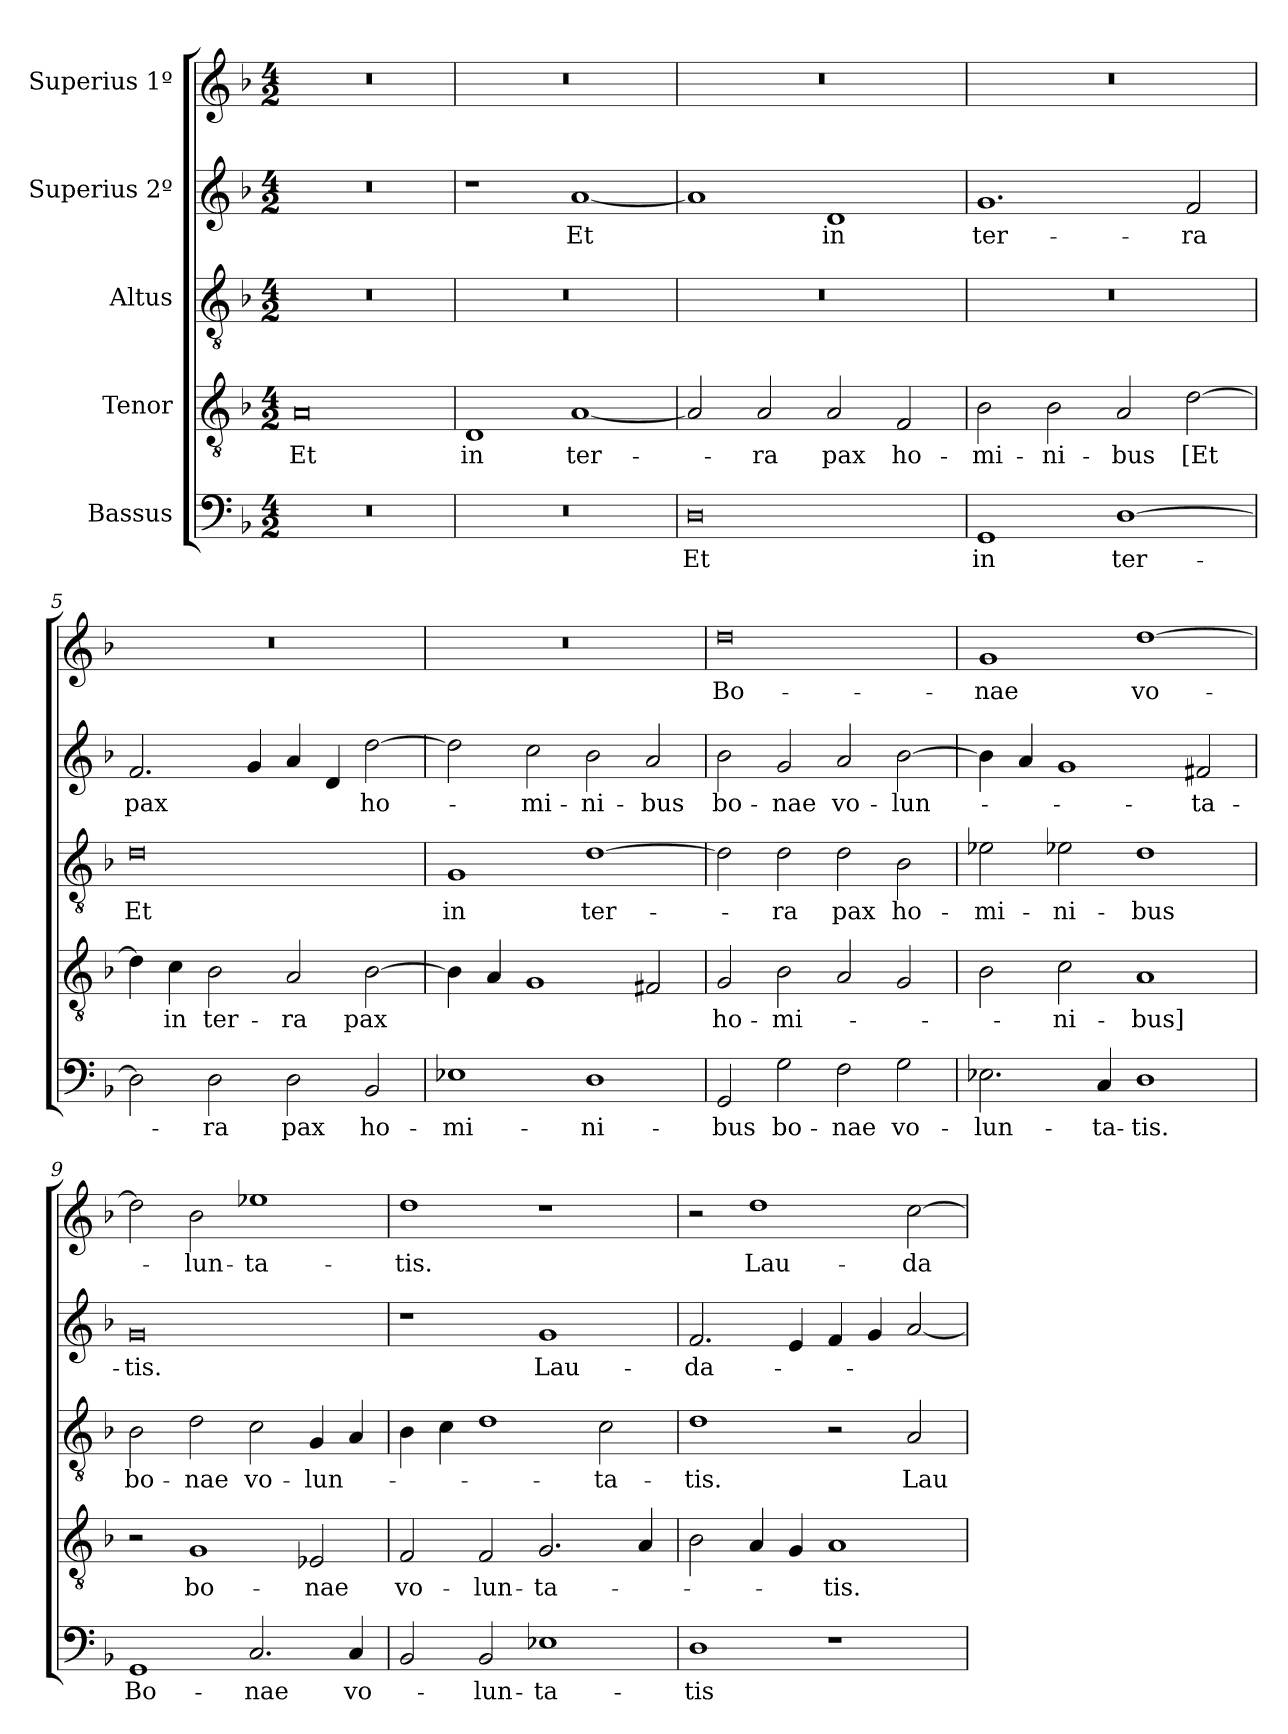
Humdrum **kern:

**kern	**text	**kern	**text	**kern	**text	**kern	**text	**kern	**text
*part5	*part5	*part4	*part4	*part3	*part3	*part2	*part2	*part1	*part1
*staff5	*staff5	*staff4	*staff4	*staff3	*staff3	*staff2	*staff2	*staff1	*staff1
*I"Bassus	*	*I"Tenor	*	*I"Altus	*	*I"Superius 2º	*	*I"Superius 1º	*
*clefF4	*	*clefGv2	*	*clefGv2	*	*clefG2	*	*clefG2	*
*k[b-]	*	*k[b-]	*	*k[b-]	*	*k[b-]	*	*k[b-]	*
*M4/2	*	*M4/2	*	*M4/2	*	*M4/2	*	*M4/2	*
=1	=1	=1	=1	=1	=1	=1	=1	=1	=1
0r	.	0A/	Et	0r	.	0r	.	0r	.
=2	=2	=2	=2	=2	=2	=2	=2	=2	=2
0r	.	1D/	in	0r	.	1r	.	0r	.
.	.	[1A/	ter-	.	.	[1a/	Et	.	.
=3	=3	=3	=3	=3	=3	=3	=3	=3	=3
0D\	Et	2A/]	.	0r	.	1a/]	.	0r	.
.	.	2A/	-ra	.	.	.	.	.	.
.	.	2A/	pax	.	.	1d/	in	.	.
.	.	2F/	ho-	.	.	.	.	.	.
=4	=4	=4	=4	=4	=4	=4	=4	=4	=4
1GG/	in	2B-\	-mi-	0r	.	1.g/	ter-	0r	.
.	.	2B-\	-ni-	.	.	.	.	.	.
[1D\	ter-	2A/	-bus	.	.	.	.	.	.
.	.	[2d\	[Et	.	.	2f/	-ra	.	.
=5	=5	=5	=5	=5	=5	=5	=5	=5	=5
2D\]	.	4d\]	.	0d\	Et	2.f/	pax	0r	.
.	.	4c\	in	.	.	.	.	.	.
2D\	-ra	2B-\	ter-	.	.	.	.	.	.
.	.	.	.	.	.	4g/	.	.	.
2D\	pax	2A/	-ra	.	.	4a/	.	.	.
.	.	.	.	.	.	4d/	.	.	.
2BB-/	ho-	[2B-\	pax	.	.	[2dd\	ho-	.	.
=6	=6	=6	=6	=6	=6	=6	=6	=6	=6
1E-\	-mi-	4B-\]	.	1G/	in	2dd\]	.	0r	.
.	.	4A/	.	.	.	.	.	.	.
.	.	1G/	.	.	.	2cc\	-mi-	.	.
1D\	-ni-	.	.	[1d\	ter-	2b-\	-ni-	.	.
.	.	2F#X/	.	.	.	2a/	-bus	.	.
=7	=7	=7	=7	=7	=7	=7	=7	=7	=7
2GG/	-bus	2G/	ho-	2d\]	.	2b-\	bo-	0dd\	Bo-
2G\	bo-	2B-\	-mi-	2d\	-ra	2g/	-nae	.	.
2F\	-nae	2A/	.	2d\	pax	2a/	vo-	.	.
2G\	vo-	2G/	.	2B-\	ho-	[2b-\	-lun-	.	.
=8	=8	=8	=8	=8	=8	=8	=8	=8	=8
2.E-X\	-lun-	2B-\	.	2e-X\	-mi-	4b-\]	.	1g/	-nae
.	.	.	.	.	.	4a/	.	.	.
.	.	2c\	-ni-	2e-X\	-ni-	1g/	.	.	.
4C/	-ta-	.	.	.	.	.	.	.	.
1D\	-tis.	1A/	-bus]	1d\	-bus	.	.	[1dd\	vo-
.	.	.	.	.	.	2f#X/	-ta-	.	.
=9	=9	=9	=9	=9	=9	=9	=9	=9	=9
1GG/	Bo-	2r	.	2B-\	bo-	0g/	-tis.	2dd\]	.
.	.	1G/	bo-	2d\	-nae	.	.	2b-\	-lun-
2.C/	-nae	.	.	2c\	vo-	.	.	1ee-X\	-ta-
.	.	2E-X/	-nae	4G/	-lun-	.	.	.	.
4C/	vo-	.	.	4A/	.	.	.	.	.
=10	=10	=10	=10	=10	=10	=10	=10	=10	=10
2BB-/	.	2F/	vo-	4B-\	.	1r	.	1dd\	-tis.
.	.	.	.	4c\	.	.	.	.	.
2BB-/	-lun-	2F/	-lun-	1d\	.	.	.	.	.
1E-X\	-ta-	2.G/	-ta-	.	.	1g/	Lau-	1r	.
.	.	.	.	2c\	-ta-	.	.	.	.
.	.	4A/	.	.	.	.	.	.	.
=11	=11	=11	=11	=11	=11	=11	=11	=11	=11
1D\	-tis	2B-\	.	1d\	-tis.	2.f/	-da-	2r	.
.	.	4A/	.	.	.	.	.	1dd\	Lau-
.	.	4G/	.	.	.	4e/	.	.	.
1r	.	1A/	-tis.	2r	.	4f/	.	.	.
.	.	.	.	.	.	4g/	.	.	.
.	.	.	.	2A/	Lau-	[2a/	.	[2cc\	-da-
=	=	=	=	=	=	=	=	=	=
*-	*-	*-	*-	*-	*-	*-	*-	*-	*-
